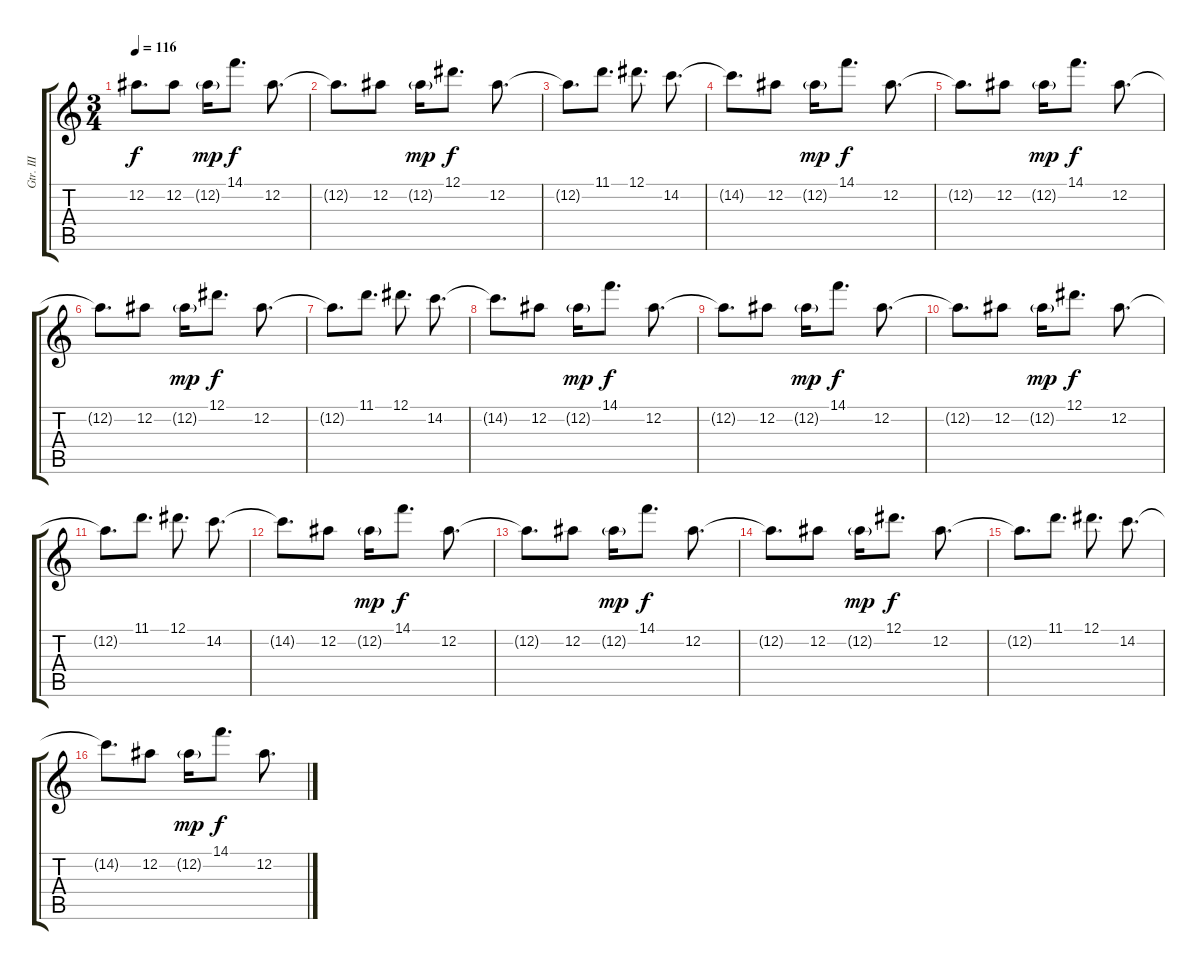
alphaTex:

\track ("Gtr. III" "Gtr. III") {instrument electricguitarjazz}
\staff {score tabs}
\tuning (Eb4 Bb3 Gb3 Db3 Ab2 Eb2) {hide}
\ts (3 4)
\tempo 116
\clef g2
\ks c
12.2{t}.8{d dy f} 12.2.8 12.2{g}.16{dy mp} 14.1.8{d dy f} 12.2.8{d} |
12.2{t}.8{d} 12.2.8 12.2{g}.16{dy mp} 12.1.8{d dy f} 12.2.8{d} |
12.2{t}.8{d} 11.1.8{d} 12.1.8{d} 14.2.8{d} |
14.2{t}.8{d} 12.2.8 12.2{g}.16{dy mp} 14.1.8{d dy f} 12.2.8{d} |
12.2{t}.8{d} 12.2.8 12.2{g}.16{dy mp} 14.1.8{d dy f} 12.2.8{d} |
12.2{t}.8{d} 12.2.8 12.2{g}.16{dy mp} 12.1.8{d dy f} 12.2.8{d} |
12.2{t}.8{d} 11.1.8{d} 12.1.8{d} 14.2.8{d} |
14.2{t}.8{d} 12.2.8 12.2{g}.16{dy mp} 14.1.8{d dy f} 12.2.8{d} |
12.2{t}.8{d} 12.2.8 12.2{g}.16{dy mp} 14.1.8{d dy f} 12.2.8{d} |
12.2{t}.8{d} 12.2.8 12.2{g}.16{dy mp} 12.1.8{d dy f} 12.2.8{d} |
12.2{t}.8{d} 11.1.8{d} 12.1.8{d} 14.2.8{d} |
14.2{t}.8{d} 12.2.8 12.2{g}.16{dy mp} 14.1.8{d dy f} 12.2.8{d} |
12.2{t}.8{d} 12.2.8 12.2{g}.16{dy mp} 14.1.8{d dy f} 12.2.8{d} |
12.2{t}.8{d} 12.2.8 12.2{g}.16{dy mp} 12.1.8{d dy f} 12.2.8{d} |
12.2{t}.8{d} 11.1.8{d} 12.1.8{d} 14.2.8{d} |
14.2{t}.8{d} 12.2.8 12.2{g}.16{dy mp} 14.1.8{d dy f} 12.2.8{d}
